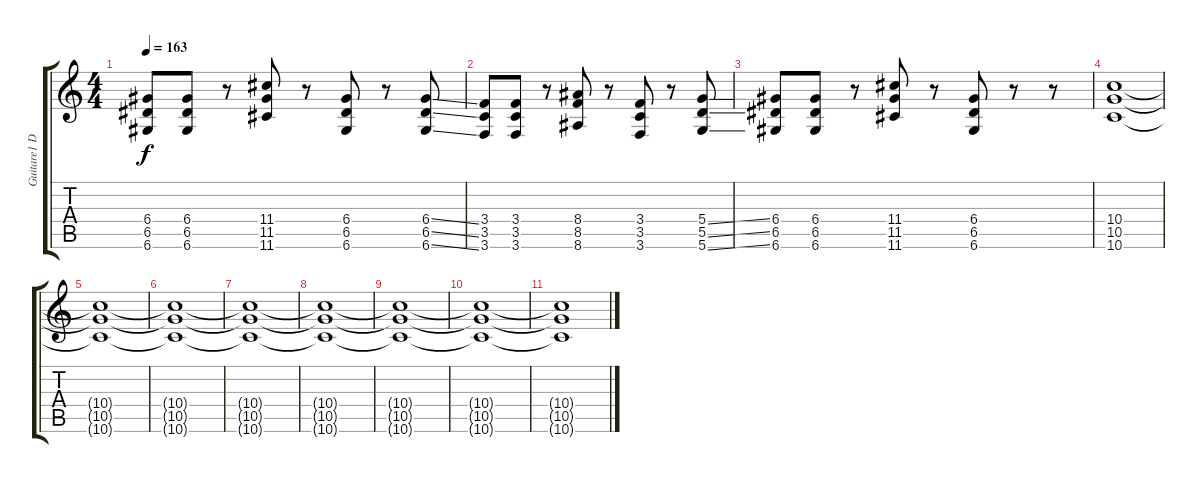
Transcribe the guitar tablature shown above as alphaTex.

\track ("Guitare1 Dr-D" "Guitare1 D") {instrument overdrivenguitar}
\staff {score tabs}
\tuning (E4 B3 G3 D3 A2 D2) {hide}
\ts (4 4)
\tempo 163
\clef g2
\ks c
(6.4 6.5 6.6).8{dy f} (6.4 6.5 6.6).8 r.8 (11.4 11.5 11.6).8 r.8 (6.4 6.5 6.6).8 r.8 (6.4{ss} 6.5{ss} 6.6{ss}).8 |
(3.4 3.5 3.6).8 (3.4 3.5 3.6).8 r.8 (8.4 8.5 8.6).8 r.8 (3.4 3.5 3.6).8 r.8 (5.4{ss} 5.5{ss} 5.6{ss}).8 |
(6.4 6.5 6.6).8 (6.4 6.5 6.6).8 r.8 (11.4 11.5 11.6).8 r.8 (6.4 6.5 6.6).8 r.8 r.8 |
(10.4 10.5 10.6).1 |
(10.4{t} 10.5{t} 10.6{t}).1 |
(10.4{t} 10.5{t} 10.6{t}).1 |
(10.4{t} 10.5{t} 10.6{t}).1 |
(10.4{t} 10.5{t} 10.6{t}).1{volume 1} |
(10.4{t} 10.5{t} 10.6{t}).1 |
(10.4{t} 10.5{t} 10.6{t}).1 |
(10.4{t} 10.5{t} 10.6{t}).1
